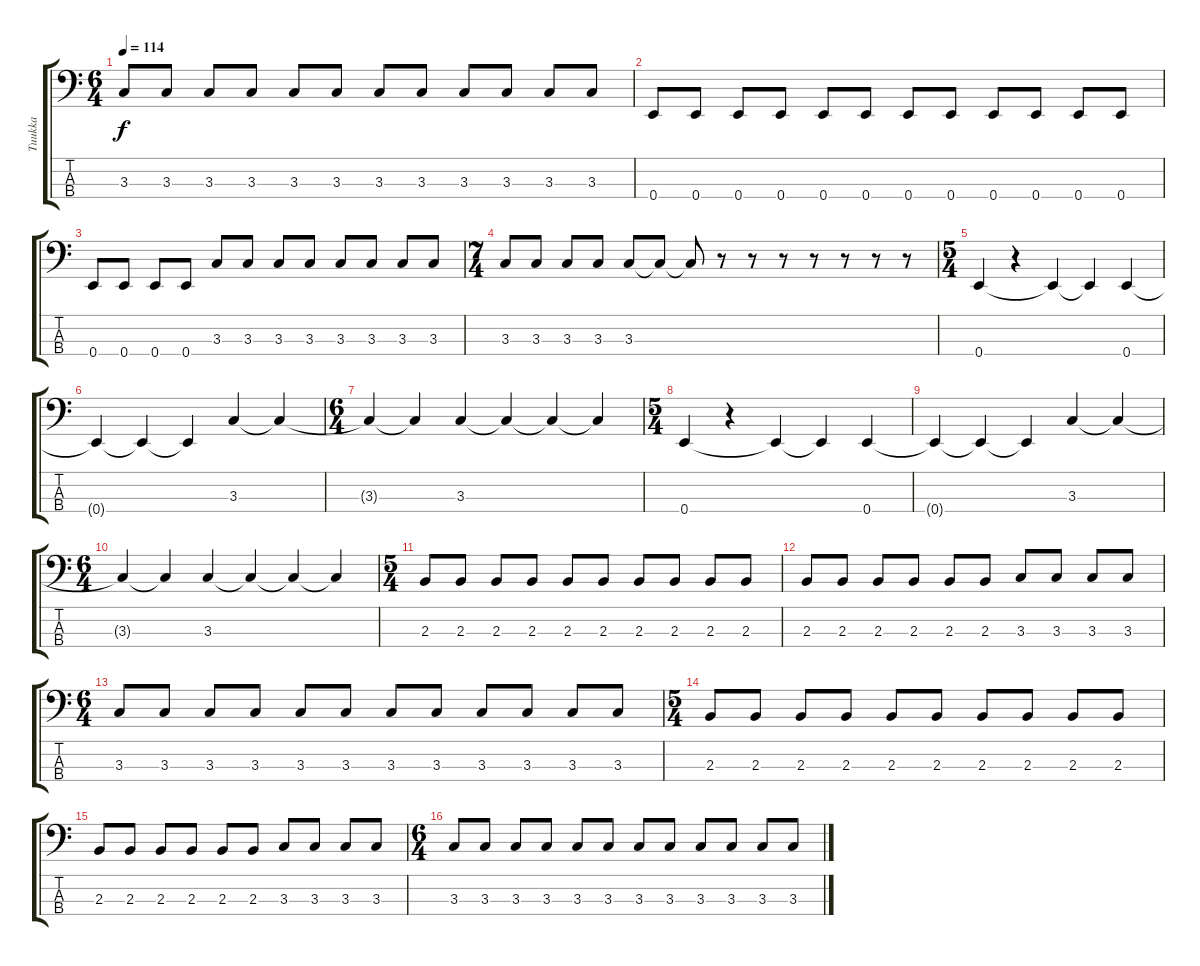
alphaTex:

\track ("Tuukka" "Tuukka") {instrument electricbassfinger}
\staff {score tabs}
\tuning (G2 D2 A1 E1) {hide}
\ts (6 4)
\tempo 114
\clef f4
\ks c
3.3.8{dy f} 3.3.8 3.3.8 3.3.8 3.3.8 3.3.8 3.3.8 3.3.8 3.3.8 3.3.8 3.3.8 3.3.8 |
0.4.8 0.4.8 0.4.8 0.4.8 0.4.8 0.4.8 0.4.8 0.4.8 0.4.8 0.4.8 0.4.8 0.4.8 |
0.4.8 0.4.8 0.4.8 0.4.8 3.3.8 3.3.8 3.3.8 3.3.8 3.3.8 3.3.8 3.3.8 3.3.8 |
\ts (7 4)
3.3.8 3.3.8 3.3.8 3.3.8 3.3.8 3.3{t}.8 3.3{t}.8 r.8 r.8 r.8 r.8 r.8 r.8 r.8 |
\ts (5 4)
0.4.4 r.4 0.4{t}.4 0.4{t}.4 0.4.4 |
0.4{t}.4 0.4{t}.4 0.4{t}.4 3.3.4 3.3{t}.4 |
\ts (6 4)
3.3{t}.4 3.3{t}.4 3.3.4 3.3{t}.4 3.3{t}.4 3.3{t}.4 |
\ts (5 4)
0.4.4 r.4 0.4{t}.4 0.4{t}.4 0.4.4 |
0.4{t}.4 0.4{t}.4 0.4{t}.4 3.3.4 3.3{t}.4 |
\ts (6 4)
3.3{t}.4 3.3{t}.4 3.3.4 3.3{t}.4 3.3{t}.4 3.3{t}.4 |
\ts (5 4)
2.3.8 2.3.8 2.3.8 2.3.8 2.3.8 2.3.8 2.3.8 2.3.8 2.3.8 2.3.8 |
2.3.8 2.3.8 2.3.8 2.3.8 2.3.8 2.3.8 3.3.8 3.3.8 3.3.8 3.3.8 |
\ts (6 4)
3.3.8 3.3.8 3.3.8 3.3.8 3.3.8 3.3.8 3.3.8 3.3.8 3.3.8 3.3.8 3.3.8 3.3.8 |
\ts (5 4)
2.3.8 2.3.8 2.3.8 2.3.8 2.3.8 2.3.8 2.3.8 2.3.8 2.3.8 2.3.8 |
2.3.8 2.3.8 2.3.8 2.3.8 2.3.8 2.3.8 3.3.8 3.3.8 3.3.8 3.3.8 |
\ts (6 4)
3.3.8 3.3.8 3.3.8 3.3.8 3.3.8 3.3.8 3.3.8 3.3.8 3.3.8 3.3.8 3.3.8 3.3.8
